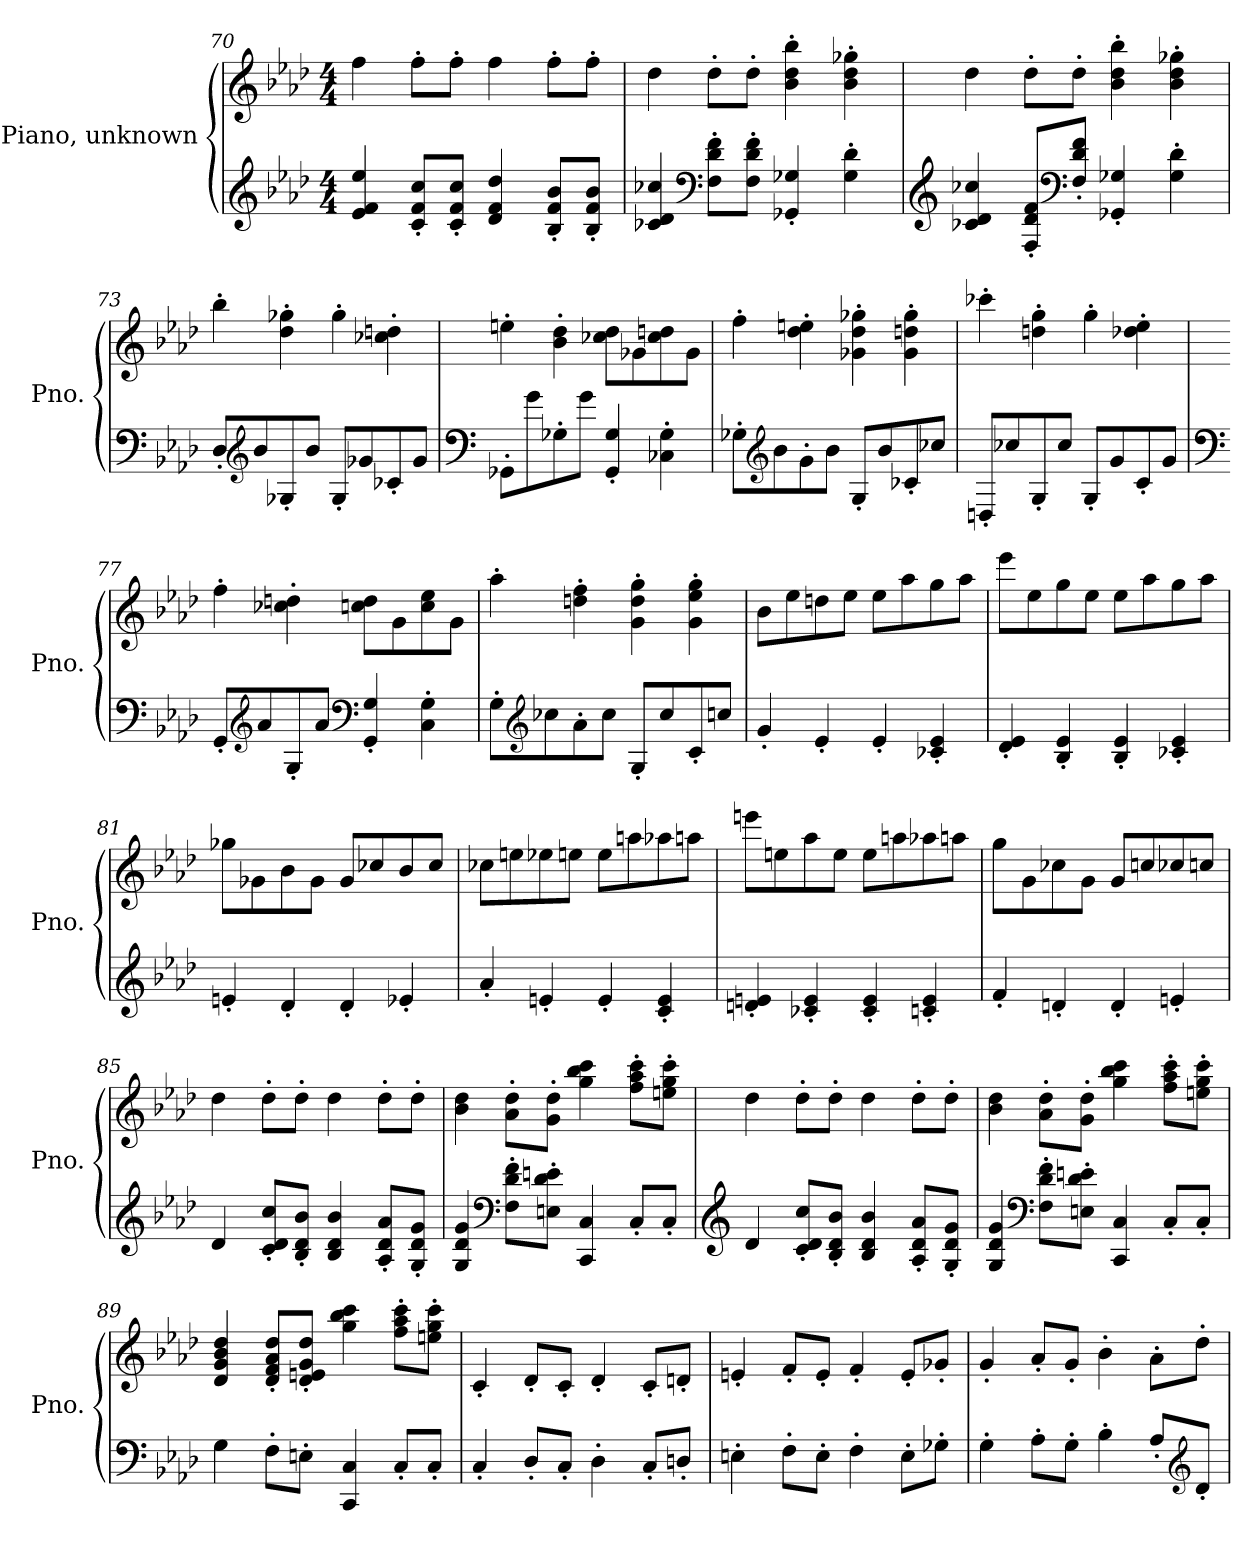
**kern	**kern
*part1	*part1
*staff2	*staff1
*I"Piano, unknown	*
*I'Pno.	*
!!LO:LB:g=z
*clefG2	*clefG2
*k[b-e-a-d-]	*k[b-e-a-d-]
*M4/4	*M4/4
=70	=70
4e-/ 4f/ 4ee-/	4ff\
8c/' 8f/' 8cc/'L	8ff'\L
8c/' 8f/' 8cc/'J	8ff'\J
4d-/ 4f/ 4dd-/	4ff\
8B-/' 8f/' 8b-/'L	8ff'\L
8B-/' 8f/' 8b-/'J	8ff'\J
=71	=71
4c-X/ 4d-/ 4cc-X/	4dd-\
*clefF4	*
8F\' 8d-\' 8f\'L	8dd-'\L
8F\' 8d-\' 8f\'J	8dd-'\J
4GG-X/' 4G-X/'	4b-\' 4dd-\' 4bb-\'
4G-\' 4d-\'	4b-\' 4dd-\' 4gg-X\'
=72	=72
*clefG2	*
4c-X/ 4d-/ 4cc-X/	4dd-\
8F/' 8d-/' 8f/'L	8dd-'\L
*clefF4	*
8F/' 8d-/' 8f/'J	8dd-'\J
4GG-X/' 4G-X/'	4b-\' 4dd-\' 4bb-\'
4G-\' 4d-\'	4b-\' 4dd-\' 4gg-X\'
=73	=73
8D-'/L	4bb-'\
*clefG2	*
8b-/	.
8G-X'/	4dd-\' 4gg-X\'
8b-/J	.
8G-'/L	4gg-'\
8g-X/	.
8c-X'/	4cc-X\' 4ddn\'
8g-/J	.
!!LO:LB:g=z
=74	=74
*clefF4	*
8GG-X'\L	4een'\
8g\	.
8G-X'\	4b-\' 4dd-\'
8g\J	.
4GG-/' 4G-/'	8cc-X\ 8dd-\L
.	8g-X\
4C-X\' 4G-\'	8cc-\ 8ddn\
.	8g-\J
=75	=75
8G-X'\L	4ff'\
*clefG2	*
8b-\	.
8g'\	4dd-\' 4een\'
8b-\J	.
8G-'/L	4g-X\' 4dd-\' 4gg-X\'
8b-/	.
8c-X'/	4g-\' 4ddn\' 4gg-\'
8cc-X/J	.
=76	=76
8Dn'/L	4ccc-X'\
8cc-X/	.
8G'/	4ddn\' 4gg\'
8cc-/J	.
8G'/L	4gg'\
8g/	.
8c'/	4dd-X\' 4ee-\'
8g/J	.
!!LO:PB:g=z
=77	=77
*clefF4	*
8GG'/L	4ff'\
*clefG2	*
8a-/	.
8G'/	4cc-X\' 4ddn\'
8a-/J	.
*clefF4	*
4GG/' 4G/'	8ccn\ 8dd\L
.	8g\
4C\' 4G\'	8cc\ 8ee-\
.	8g\J
=78	=78
8G'\L	4aa-'\
*clefG2	*
8cc-X\	.
8a-'\	4ddn\' 4ff\'
8cc-\J	.
8G'/L	4g\' 4dd\' 4gg\'
8cc-/	.
8c'/	4g\' 4ee-\' 4gg\'
8ccn/J	.
=79	=79
4g'/	8b-\L
.	8ee-\
4e-'/	8ddn\
.	8ee-\J
4e-'/	8ee-\L
.	8aa-\
4c-X/' 4e-/'	8gg\
.	8aa-\J
=80	=80
4d-/' 4e-/'	8eee-\L
.	8ee-\
4B-/' 4e-/'	8gg\
.	8ee-\J
4B-/' 4e-/'	8ee-\L
.	8aa-\
4c-X/' 4e-/'	8gg\
.	8aa-\J
!!LO:LB:g=z
=81	=81
4en'/	8gg-X\L
.	8g-X\
4d-'/	8b-\
.	8g-\J
4d-'/	8g-/L
.	8cc-X/
4e-X'/	8b-/
.	8cc-/J
=82	=82
4a-'/	8cc-X\L
.	8een\
4en'/	8ee-X\
.	8een\J
4e'/	8ee\L
.	8aan\
4c/' 4e/'	8aa-X\
.	8aan\J
=83	=83
4dn/' 4en/'	8eeen\L
.	8een\
4c-X/' 4e/'	8aa-\
.	8ee\J
4c-/' 4e/'	8ee\L
.	8aan\
4cn/' 4e/'	8aa-X\
.	8aan\J
!!LO:LB:g=z
=84	=84
4f'/	8gg\L
.	8g\
4dn'/	8cc-X\
.	8g\J
4d'/	8g/L
.	8ccn/
4en'/	8cc-X/
.	8ccn/J
=85	=85
4d-/	4dd-\
8c/' 8d-/' 8cc/'L	8dd-'\L
8B-/' 8d-/' 8b-/'J	8dd-'\J
4B-/ 4d-/ 4b-/	4dd-\
8A-/' 8d-/' 8a-/'L	8dd-'\L
8G/' 8d-/' 8g/'J	8dd-'\J
=86	=86
4G/ 4d-/ 4g/	4b-\ 4dd-\
*clefF4	*
8F\' 8d-\' 8f\'L	8a-\' 8dd-\'L
8En\' 8d-\' 8en\'J	8g\' 8dd-\'J
4CC/ 4C/	4gg\ 4bb-\ 4ccc\
8C'/L	8ff\' 8aa-\' 8ccc\'L
8C'/J	8een\' 8gg\' 8ccc\'J
=87	=87
*clefG2	*
4d-/	4dd-\
8c/' 8d-/' 8cc/'L	8dd-'\L
8B-/' 8d-/' 8b-/'J	8dd-'\J
4B-/ 4d-/ 4b-/	4dd-\
8A-/' 8d-/' 8a-/'L	8dd-'\L
8G/' 8d-/' 8g/'J	8dd-'\J
!!LO:LB:g=z
=88	=88
4G/ 4d-/ 4g/	4b-\ 4dd-\
*clefF4	*
8F\' 8d-\' 8f\'L	8a-\' 8dd-\'L
8En\' 8d-\' 8en\'J	8g\' 8dd-\'J
4CC/ 4C/	4gg\ 4bb-\ 4ccc\
8C'/L	8ff\' 8aa-\' 8ccc\'L
8C'/J	8een\' 8gg\' 8ccc\'J
=89	=89
4G\	4d-/ 4g/ 4b-/ 4dd-/
8F'\L	8d-/' 8f/' 8a-/' 8dd-/'L
8En'\J	8d-/' 8en/' 8g/' 8dd-/'J
4CC/ 4C/	4gg\ 4bb-\ 4ccc\
8C'/L	8ff\' 8aa-\' 8ccc\'L
8C'/J	8een\' 8gg\' 8ccc\'J
=90	=90
4C'/	4c'/
8D-'/L	8d-'/L
8C'/J	8c'/J
4D-'\	4d-'/
8C'/L	8c'/L
8Dn'/J	8dn'/J
=91	=91
4En'\	4en'/
8F'\L	8f'/L
8E'\J	8e'/J
4F'\	4f'/
8E'\L	8e'/L
8G-X'\J	8g-X'/J
!!LO:LB:g=z
=92	=92
4G'\	4g'/
8A-'\L	8a-'/L
8G'\J	8g'/J
4B-'\	4b-'\
8A-'/L	8a-'\L
*clefG2	*
8d-'/J	8dd-'\J
=	=
*-	*-
